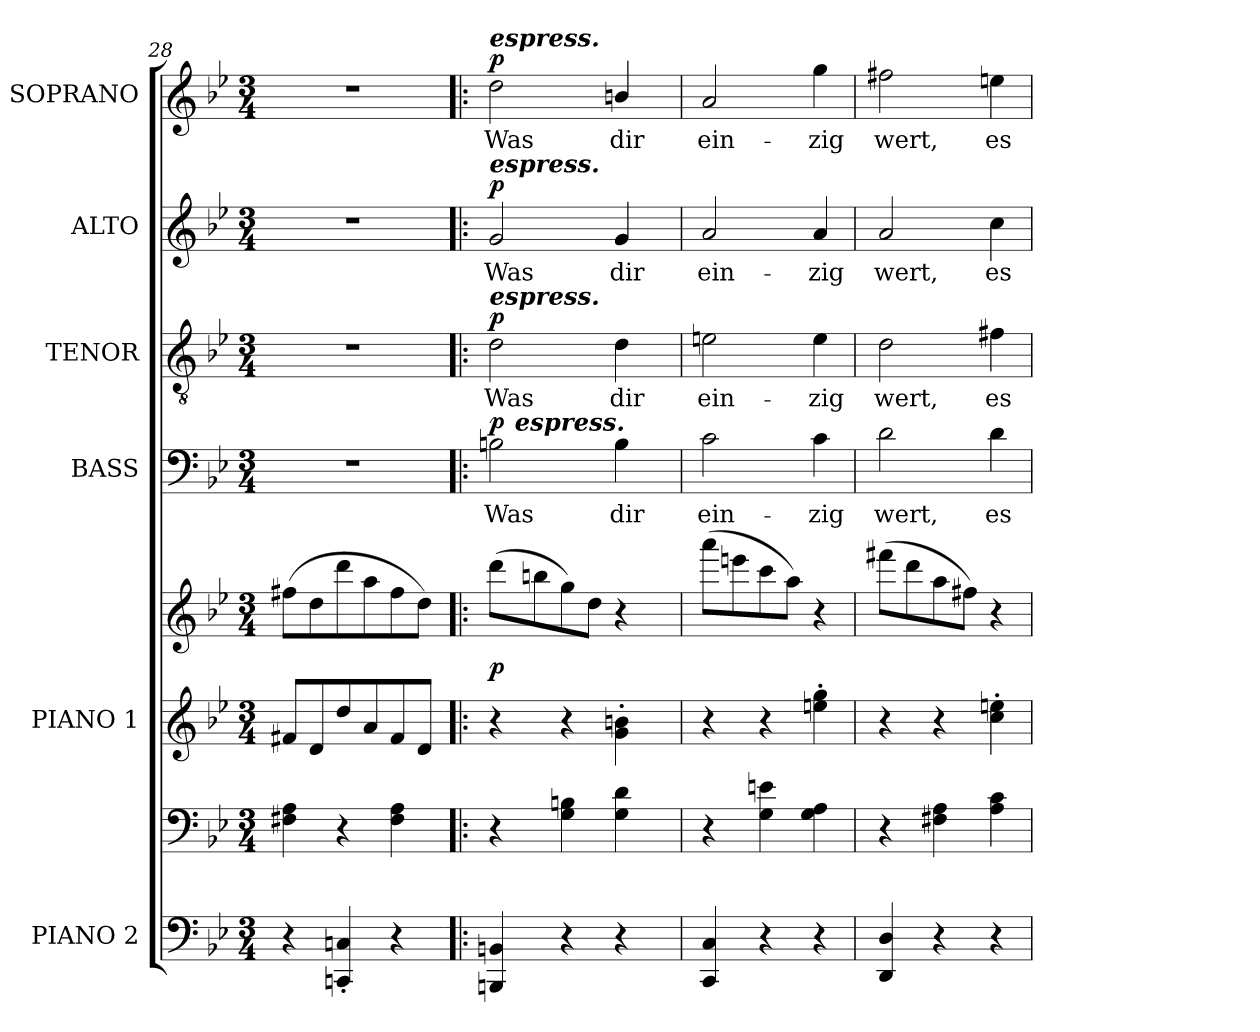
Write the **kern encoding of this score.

**kern	**kern	**kern	**kern	**dynam	**kern	**text	**dynam	**kern	**text	**dynam	**kern	**text	**dynam	**kern	**text	**dynam
*part6	*part6	*part5	*part5	*part5	*part4	*part4	*part4	*part3	*part3	*part3	*part2	*part2	*part2	*part1	*part1	*part1
*staff8	*staff7	*staff6	*staff5	*staff5/6	*staff4	*staff4	*staff4	*staff3	*staff3	*staff3	*staff2	*staff2	*staff2	*staff1	*staff1	*staff1
*I"PIANO 2	*	*I"PIANO 1	*	*	*I"BASS	*	*	*I"TENOR	*	*	*I"ALTO	*	*	*I"SOPRANO	*	*
*I'Pno.	*	*I'Pno.	*	*	*I'B.	*	*	*I'T.	*	*	*I'A.	*	*	*I'S.	*	*
*clefF4	*clefF4	*clefG2	*clefG2	*	*clefF4	*	*	*clefGv2	*	*	*clefG2	*	*	*clefG2	*	*
*	*	*	*	*	*	*	*	*ITrd7c12	*	*	*	*	*	*	*	*
*k[b-e-]	*k[b-e-]	*k[b-e-]	*k[b-e-]	*	*k[b-e-]	*	*	*k[b-e-]	*	*	*k[b-e-]	*	*	*k[b-e-]	*	*
*B-:	*B-:	*B-:	*B-:	*	*B-:	*	*	*B-:	*	*	*B-:	*	*	*B-:	*	*
*M3/4	*M3/4	*M3/4	*M3/4	*	*M3/4	*	*	*M3/4	*	*	*M3/4	*	*	*M3/4	*	*
=28	=28	=28	=28	=28	=28	=28	=28	=28	=28	=28	=28	=28	=28	=28	=28	=28
!	!	!	!	!	!LO:N:vis=1	!	!	!LO:N:vis=1	!	!	!LO:N:vis=1	!	!	!LO:N:vis=1	!	!
4r	4F#Xi\ 4Ai	8f#Xi/L	(8ff#Xi\L	.	2.r	.	.	2.r	.	.	2.r	.	.	2.r	.	.
.	.	8di/	8ddi\	.	.	.	.	.	.	.	.	.	.	.	.	.
4CCni/' 4Cni'	4r	8ddi/	8dddi\	.	.	.	.	.	.	.	.	.	.	.	.	.
.	.	8ai/	8aai\	.	.	.	.	.	.	.	.	.	.	.	.	.
4r	4F#i\ 4Ai	8f#i/	8ff#i\	.	.	.	.	.	.	.	.	.	.	.	.	.
.	.	8di/J	8ddi\J)	.	.	.	.	.	.	.	.	.	.	.	.	.
!!LO:PB:g=z
=25!|:	=25!|:	=25!|:	=25!|:	=25!|:	=25!|:	=25!|:	=25!|:	=25!|:	=25!|:	=25!|:	=25!|:	=25!|:	=25!|:	=25!|:	=25!|:	=25!|:
!	!	!	!	!	!	!LO:LY:b:color=#000000	!	!	!	!	!	!	!	!	!	!
!	!	!	!	!	!	!	!	!	!LO:LY:b:color=#000000	!	!	!	!	!	!	!
!	!	!	!	!	!	!	!	!	!	!	!	!LO:LY:b:color=#000000	!	!	!	!
!	!	!	!	!	!	!	!	!	!	!	!	!	!	!LO:TX:a:Bi:t=espress.	!	!
!	!	!	!	!	!	!	!	!	!	!	!LO:TX:a:Bi:t=espress.	!	!	!	!	!
!	!	!	!	!	!	!	!	!LO:TX:a:Bi:t=espress.	!	!	!	!	!	!	!	!
!	!	!	!	!	!	!	!	!	!	!	!	!	!	!	!LO:LY:b:color=#000000	!
*	*	*	*	*	*^	*	*	*	*	*	*	*	*	*	*	*
4BBBni/ 4BBni	4r	4r	(8dddi\L	p	2Bni\	32ryy	Was	p	2Di\	Was	p	2gi/	Was	p	2ddi\	Was	p
.	.	.	.	.	.	64ryy	.	.	.	.	.	.	.	.	.	.	.
.	.	.	.	.	.	128ryy	.	.	.	.	.	.	.	.	.	.	.
.	.	.	.	.	.	1024ryy	.	.	.	.	.	.	.	.	.	.	.
!	!	!	!	!	!	!LO:TX:a:Bi:t=espress.	!	!	!	!	!	!	!	!	!	!	!
.	.	.	.	.	.	2ryy	.	.	.	.	.	.	.	.	.	.	.
.	.	.	8bbni\	.	.	.	.	.	.	.	.	.	.	.	.	.	.
4r	4Gi\ 4Bni	4r	8ggi\)	.	.	.	.	.	.	.	.	.	.	.	.	.	.
.	.	.	8ddi\J	.	.	.	.	.	.	.	.	.	.	.	.	.	.
!	!	!	!	!	!	!	!LO:LY:b:color=#000000	!	!	!	!	!	!	!	!	!	!
!	!	!	!	!	!	!	!	!	!	!LO:LY:b:color=#000000	!	!	!	!	!	!	!
!	!	!	!	!	!	!	!	!	!	!	!	!	!LO:LY:b:color=#000000	!	!	!	!
!	!	!	!	!	!	!	!	!	!	!	!	!	!	!	!	!LO:LY:b:color=#000000	!
4r	4Gi\ 4di	4gi\' 4bni'	4r	.	4Bi\	.	dir	.	4Di\	dir	.	4gi/	dir	.	4bni/	dir	.
.	.	.	.	.	.	8ryy	.	.	.	.	.	.	.	.	.	.	.
.	.	.	.	.	.	16ryy	.	.	.	.	.	.	.	.	.	.	.
.	.	.	.	.	.	256..ryy	.	.	.	.	.	.	.	.	.	.	.
*	*	*	*	*	*v	*v	*	*	*	*	*	*	*	*	*	*	*
=26	=26	=26	=26	=26	=26	=26	=26	=26	=26	=26	=26	=26	=26	=26	=26	=26
*	*	*	*	*	*^	*	*	*	*	*	*	*	*	*	*	*
!	!	!	!	!	!	!	!LO:LY:b:color=#000000	!	!	!	!	!	!	!	!	!	!
*	*	*	*	*	*v	*v	*	*	*	*	*	*	*	*	*	*	*
*	*	*	*	*	*^	*	*	*	*	*	*	*	*	*	*	*
!	!	!	!	!	!	!	!	!	!	!LO:LY:b:color=#000000	!	!	!	!	!	!	!
*	*	*	*	*	*v	*v	*	*	*	*	*	*	*	*	*	*	*
*	*	*	*	*	*^	*	*	*	*	*	*	*	*	*	*	*
!	!	!	!	!	!	!	!	!	!	!	!	!	!LO:LY:b:color=#000000	!	!	!	!
*	*	*	*	*	*v	*v	*	*	*	*	*	*	*	*	*	*	*
*	*	*	*	*	*^	*	*	*	*	*	*	*	*	*	*	*
!	!	!	!	!	!	!	!	!	!	!	!	!	!	!	!	!LO:LY:b:color=#000000	!
*	*	*	*	*	*v	*v	*	*	*	*	*	*	*	*	*	*	*
4CCi/ 4Ci	4r	4r	(8aaai\L	.	2ci\	ein-	.	2Eni\	ein-	.	2ai/	ein-	.	2ai/	ein-	.
.	.	.	8eeeni\	.	.	.	.	.	.	.	.	.	.	.	.	.
4r	4Gi\ 4eni	4r	8ccci\	.	.	.	.	.	.	.	.	.	.	.	.	.
.	.	.	8aai\J)	.	.	.	.	.	.	.	.	.	.	.	.	.
!	!	!	!	!	!	!LO:LY:b:color=#000000	!	!	!	!	!	!	!	!	!	!
!	!	!	!	!	!	!	!	!	!LO:LY:b:color=#000000	!	!	!	!	!	!	!
!	!	!	!	!	!	!	!	!	!	!	!	!LO:LY:b:color=#000000	!	!	!	!
!	!	!	!	!	!	!	!	!	!	!	!	!	!	!	!LO:LY:b:color=#000000	!
4r	4Gi\ 4Ai	4eeni\' 4ggi'	4r	.	4ci\	-zig	.	4Ei\	-zig	.	4ai/	-zig	.	4ggi\	-zig	.
=27	=27	=27	=27	=27	=27	=27	=27	=27	=27	=27	=27	=27	=27	=27	=27	=27
!	!	!	!	!	!	!LO:LY:b:color=#000000	!	!	!	!	!	!	!	!	!	!
!	!	!	!	!	!	!	!	!	!LO:LY:b:color=#000000	!	!	!	!	!	!	!
!	!	!	!	!	!	!	!	!	!	!	!	!LO:LY:b:color=#000000	!	!	!	!
!	!	!	!	!	!	!	!	!	!	!	!	!	!	!	!LO:LY:b:color=#000000	!
4DDi/ 4Di	4r	4r	(8fff#Xi\L	.	2di\	wert,	.	2Di\	wert,	.	2ai/	wert,	.	2ff#Xi\	wert,	.
.	.	.	8dddi\	.	.	.	.	.	.	.	.	.	.	.	.	.
4r	4F#Xi\ 4Ai	4r	8aai\	.	.	.	.	.	.	.	.	.	.	.	.	.
.	.	.	8ff#Xi\J)	.	.	.	.	.	.	.	.	.	.	.	.	.
!	!	!	!	!	!	!LO:LY:b:color=#000000	!	!	!	!	!	!	!	!	!	!
!	!	!	!	!	!	!	!	!	!LO:LY:b:color=#000000	!	!	!	!	!	!	!
!	!	!	!	!	!	!	!	!	!	!	!	!LO:LY:b:color=#000000	!	!	!	!
!	!	!	!	!	!	!	!	!	!	!	!	!	!	!	!LO:LY:b:color=#000000	!
4r	4Ai\ 4ci	4cci\' 4eeni'	4r	.	4di\	es	.	4F#Xi\	es	.	4cci\	es	.	4eeni\	es	.
=	=	=	=	=	=	=	=	=	=	=	=	=	=	=	=	=
*-	*-	*-	*-	*-	*-	*-	*-	*-	*-	*-	*-	*-	*-	*-	*-	*-
